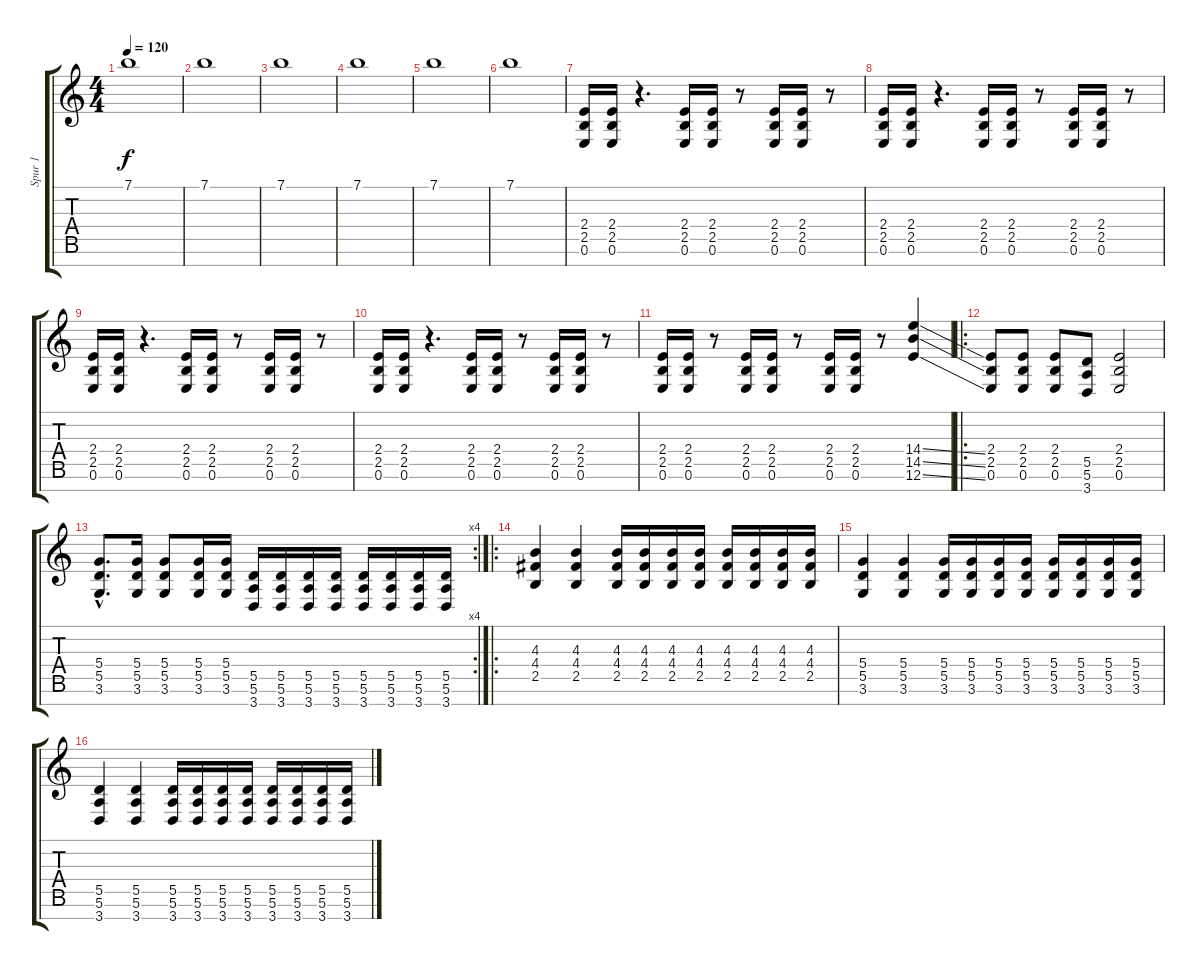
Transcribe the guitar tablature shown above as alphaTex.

\track ("Spur 1" "Spur 1") {instrument distortionguitar}
\staff {score tabs}
\tuning (E4 B3 G3 D3 A2 E2 B1) {hide}
\ts (4 4)
\tempo 120
\clef g2
\ks c
7.1.1{dy f instrument distortionguitar} |
7.1.1 |
7.1.1 |
7.1.1 |
7.1.1 |
7.1.1 |
(2.4 2.5 0.6).16 (2.4 2.5 0.6).16 r.4{d} (2.4 2.5 0.6).16 (2.4 2.5 0.6).16 r.8 (2.4 2.5 0.6).16 (2.4 2.5 0.6).16 r.8 |
(2.4 2.5 0.6).16 (2.4 2.5 0.6).16 r.4{d} (2.4 2.5 0.6).16 (2.4 2.5 0.6).16 r.8 (2.4 2.5 0.6).16 (2.4 2.5 0.6).16 r.8 |
(2.4 2.5 0.6).16 (2.4 2.5 0.6).16 r.4{d} (2.4 2.5 0.6).16 (2.4 2.5 0.6).16 r.8 (2.4 2.5 0.6).16 (2.4 2.5 0.6).16 r.8 |
(2.4 2.5 0.6).16 (2.4 2.5 0.6).16 r.4{d} (2.4 2.5 0.6).16 (2.4 2.5 0.6).16 r.8 (2.4 2.5 0.6).16 (2.4 2.5 0.6).16 r.8 |
(2.4 2.5 0.6).16 (2.4 2.5 0.6).16 r.8 (2.4 2.5 0.6).16 (2.4 2.5 0.6).16 r.8 (2.4 2.5 0.6).16 (2.4 2.5 0.6).16 r.8 (14.4{ss} 14.5{ss} 12.6{ss}).4 |
\ro
(2.4 2.5 0.6).8 (2.4 2.5 0.6).8 (2.4 2.5 0.6).8 (5.5 5.6 3.7).8 (2.4 2.5 0.6).2 |
\rc 4
(5.4{hac} 5.5{hac} 3.6{hac}).8{d} (5.4 5.5 3.6).16 (5.4 5.5 3.6).8 (5.4 5.5 3.6).16 (5.4 5.5 3.6).16 (5.5 5.6 3.7).16 (5.5 5.6 3.7).16 (5.5 5.6 3.7).16 (5.5 5.6 3.7).16 (5.5 5.6 3.7).16 (5.5 5.6 3.7).16 (5.5 5.6 3.7).16 (5.5 5.6 3.7).16 |
\ro
(4.3 4.4 2.5).4 (4.3 4.4 2.5).4 (4.3 4.4 2.5).16 (4.3 4.4 2.5).16 (4.3 4.4 2.5).16 (4.3 4.4 2.5).16 (4.3 4.4 2.5).16 (4.3 4.4 2.5).16 (4.3 4.4 2.5).16 (4.3 4.4 2.5).16 |
(5.4 5.5 3.6).4 (5.4 5.5 3.6).4 (5.4 5.5 3.6).16 (5.4 5.5 3.6).16 (5.4 5.5 3.6).16 (5.4 5.5 3.6).16 (5.4 5.5 3.6).16 (5.4 5.5 3.6).16 (5.4 5.5 3.6).16 (5.4 5.5 3.6).16 |
(5.5 5.6 3.7).4 (5.5 5.6 3.7).4 (5.5 5.6 3.7).16 (5.5 5.6 3.7).16 (5.5 5.6 3.7).16 (5.5 5.6 3.7).16 (5.5 5.6 3.7).16 (5.5 5.6 3.7).16 (5.5 5.6 3.7).16 (5.5 5.6 3.7).16
